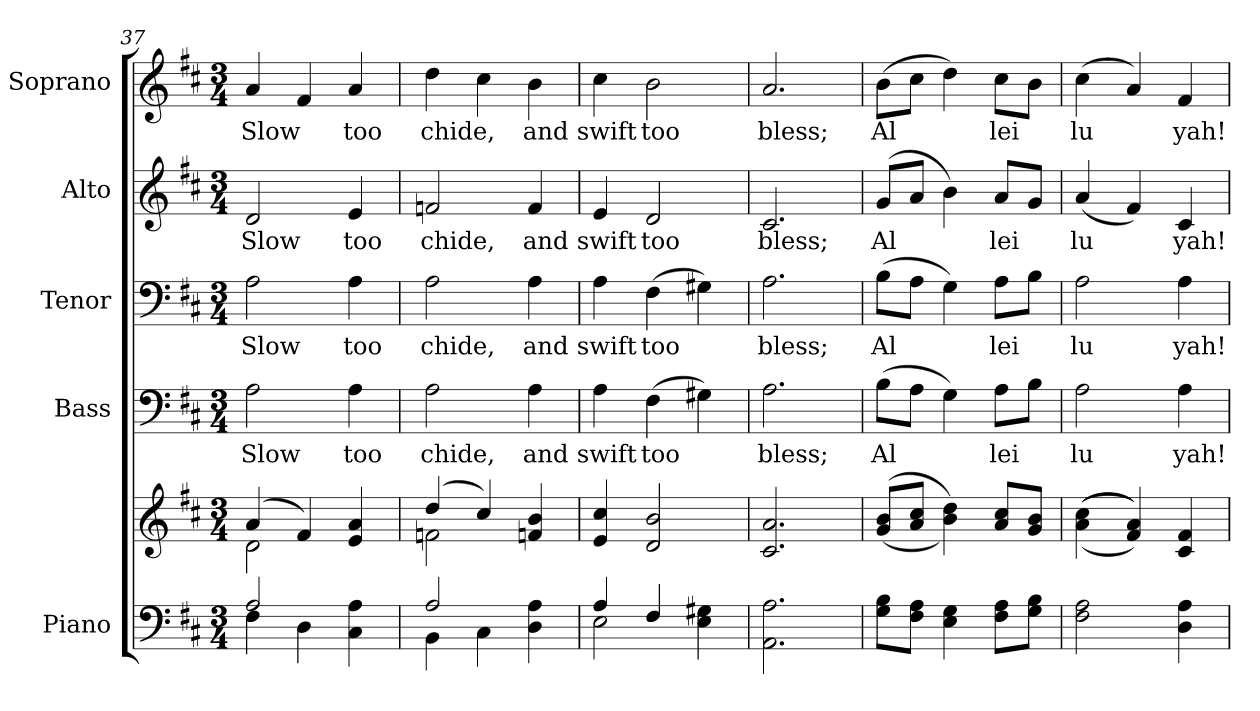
**kern	**kern	**kern	**text	**kern	**text	**kern	**text	**kern	**text
*part5	*part5	*part4	*part4	*part3	*part3	*part2	*part2	*part1	*part1
*staff6	*staff5	*staff4	*staff4	*staff3	*staff3	*staff2	*staff2	*staff1	*staff1
*I"Piano	*	*I"Bass	*	*I"Tenor	*	*I"Alto	*	*I"Soprano	*
*I'Pno.	*	*I'B.	*	*I'T.	*	*I'A.	*	*I'S.	*
!!LO:PB:g=z
*clefF4	*clefG2	*clefF4	*	*clefF4	*	*clefG2	*	*clefG2	*
*k[f#c#]	*k[f#c#]	*k[f#c#]	*	*k[f#c#]	*	*k[f#c#]	*	*k[f#c#]	*
*D:	*D:	*D:	*	*D:	*	*D:	*	*D:	*
*M3/4	*M3/4	*M3/4	*	*M3/4	*	*M3/4	*	*M3/4	*
=37	=37	=37	=37	=37	=37	=37	=37	=37	=37
*^	*^	*	*	*	*	*	*	*	*
!	!	!	!	!	!LO:LY:b:color=#000000	!	!	!	!	!	!
!	!	!	!	!	!	!	!LO:LY:b:color=#000000	!	!	!	!
!	!	!	!	!	!	!	!	!	!LO:LY:b:color=#000000	!	!
!	!	!	!	!	!	!	!	!	!	!	!LO:LY:b:color=#000000
2Ai/	4F#i\	(4ai/	2di\	2Ai\	Slow	2Ai\	Slow	2di/	Slow	4ai/	Slow
.	4Di\	4f#i/)	.	.	.	.	.	.	.	4f#i/	.
!	!	!	!	!	!LO:LY:b:color=#000000	!	!	!	!	!	!
!	!	!	!	!	!	!	!LO:LY:b:color=#000000	!	!	!	!
!	!	!	!	!	!	!	!	!	!LO:LY:b:color=#000000	!	!
!	!	!	!	!	!	!	!	!	!	!	!LO:LY:b:color=#000000
4C#i\ 4Ai	4ryy	4ei/ 4ai	4ryy	4Ai\	too	4Ai\	too	4ei/	too	4ai/	too
=38	=38	=38	=38	=38	=38	=38	=38	=38	=38	=38	=38
!	!	!	!	!	!LO:LY:b:color=#000000	!	!	!	!	!	!
!	!	!	!	!	!	!	!LO:LY:b:color=#000000	!	!	!	!
!	!	!	!	!	!	!	!	!	!LO:LY:b:color=#000000	!	!
!	!	!	!	!	!	!	!	!	!	!	!LO:LY:b:color=#000000
2Ai/	4BBi\	(4ddi/	2fni\	2Ai\	chide,	2Ai\	chide,	2fni/	chide,	4ddi\	chide,
.	4C#i\	4cc#i/)	.	.	.	.	.	.	.	4cc#i\	.
!	!	!	!	!	!LO:LY:b:color=#000000	!	!	!	!	!	!
!	!	!	!	!	!	!	!LO:LY:b:color=#000000	!	!	!	!
!	!	!	!	!	!	!	!	!	!LO:LY:b:color=#000000	!	!
!	!	!	!	!	!	!	!	!	!	!	!LO:LY:b:color=#000000
4Di\ 4Ai	4ryy	4fni/ 4bi	4ryy	4Ai\	and	4Ai\	and	4fi/	and	4bi\	and
*	*	*v	*v	*	*	*	*	*	*	*	*
=39	=39	=39	=39	=39	=39	=39	=39	=39	=39	=39
*	*	*^	*	*	*	*	*	*	*	*
!	!	!	!	!	!LO:LY:b:color=#000000	!	!	!	!	!	!
*	*	*v	*v	*	*	*	*	*	*	*	*
*	*	*^	*	*	*	*	*	*	*	*
!	!	!	!	!	!	!	!LO:LY:b:color=#000000	!	!	!	!
*	*	*v	*v	*	*	*	*	*	*	*	*
*	*	*^	*	*	*	*	*	*	*	*
!	!	!	!	!	!	!	!	!	!LO:LY:b:color=#000000	!	!
*	*	*v	*v	*	*	*	*	*	*	*	*
*	*	*^	*	*	*	*	*	*	*	*
!	!	!	!	!	!	!	!	!	!	!	!LO:LY:b:color=#000000
*	*	*v	*v	*	*	*	*	*	*	*	*
4Ai/	2Ei\	4ei/ 4cc#i	4Ai\	swift	4Ai\	swift	4ei/	swift	4cc#i\	swift
!	!	!	!	!LO:LY:b:color=#000000	!	!	!	!	!	!
!	!	!	!	!	!	!LO:LY:b:color=#000000	!	!	!	!
!	!	!	!	!	!	!	!	!LO:LY:b:color=#000000	!	!
!	!	!	!	!	!	!	!	!	!	!LO:LY:b:color=#000000
4F#i/	.	2di/ 2bi	(4F#i\	too	(4F#i\	too	2di/	too	2bi\	too
4Ei\ 4G#Xi	4ryy	.	4G#Xi\)	.	4G#Xi\)	.	.	.	.	.
*v	*v	*	*	*	*	*	*	*	*	*
=40	=40	=40	=40	=40	=40	=40	=40	=40	=40
*^	*	*	*	*	*	*	*	*	*
!	!	!	!	!LO:LY:b:color=#000000	!	!	!	!	!	!
*v	*v	*	*	*	*	*	*	*	*	*
*^	*	*	*	*	*	*	*	*	*
!	!	!	!	!	!	!LO:LY:b:color=#000000	!	!	!	!
*v	*v	*	*	*	*	*	*	*	*	*
*^	*	*	*	*	*	*	*	*	*
!	!	!	!	!	!	!	!	!LO:LY:b:color=#000000	!	!
*v	*v	*	*	*	*	*	*	*	*	*
*^	*	*	*	*	*	*	*	*	*
!	!	!	!	!	!	!	!	!	!	!LO:LY:b:color=#000000
*v	*v	*	*	*	*	*	*	*	*	*
2.AAi\ 2.Ai	2.c#i/ 2.ai	2.Ai\	bless;	2.Ai\	bless;	2.c#i/	bless;	2.ai/	bless;
!!LO:LB:g=z
=41	=41	=41	=41	=41	=41	=41	=41	=41	=41
!	!	!	!LO:LY:b:color=#000000	!	!	!	!	!	!
!	!	!	!	!	!LO:LY:b:color=#000000	!	!	!	!
!	!	!	!	!	!	!	!LO:LY:b:color=#000000	!	!
!	!	!	!	!	!	!	!	!	!LO:LY:b:color=#000000
8Gi\ 8BiL	((8gi/ 8biL	(8Bi\L	Al	(8Bi\L	Al	(8gi/L	Al	(8bi\L	Al
8F#i\ 8AiJ	8ai/ 8cc#iJ	8Ai\J	.	8Ai\J	.	8ai/J	.	8cc#i\J	.
4Ei\ 4Gi	4bi\ 4ddi))	4Gi\)	.	4Gi\)	.	4bi\)	.	4ddi\)	.
!	!	!	!LO:LY:b:color=#000000	!	!	!	!	!	!
!	!	!	!	!	!LO:LY:b:color=#000000	!	!	!	!
!	!	!	!	!	!	!	!LO:LY:b:color=#000000	!	!
!	!	!	!	!	!	!	!	!	!LO:LY:b:color=#000000
8F#i\ 8AiL	8ai/ 8cc#iL	8Ai\L	lei	8Ai\L	lei	8ai/L	lei	8cc#i\L	lei
8Gi\ 8BiJ	8gi/ 8biJ	8Bi\J	.	8Bi\J	.	8gi/J	.	8bi\J	.
=42	=42	=42	=42	=42	=42	=42	=42	=42	=42
!	!	!	!LO:LY:b:color=#000000	!	!	!	!	!	!
!	!	!	!	!	!LO:LY:b:color=#000000	!	!	!	!
!	!	!	!	!	!	!	!LO:LY:b:color=#000000	!	!
!	!	!	!	!	!	!	!	!	!LO:LY:b:color=#000000
2F#i\ 2Ai	(((4ai\ 4cc#i	2Ai\	lu	2Ai\	lu	(4ai/	lu	(4cc#i\	lu
.	4f#i/ 4ai)))	.	.	.	.	4f#i/)	.	4ai/)	.
!	!	!	!LO:LY:b:color=#000000	!	!	!	!	!	!
!	!	!	!	!	!LO:LY:b:color=#000000	!	!	!	!
!	!	!	!	!	!	!	!LO:LY:b:color=#000000	!	!
!	!	!	!	!	!	!	!	!	!LO:LY:b:color=#000000
4Di\ 4Ai	4c#i/ 4f#i	4Ai\	yah!	4Ai\	yah!	4c#i/	yah!	4f#i/	yah!
=	=	=	=	=	=	=	=	=	=
*-	*-	*-	*-	*-	*-	*-	*-	*-	*-
